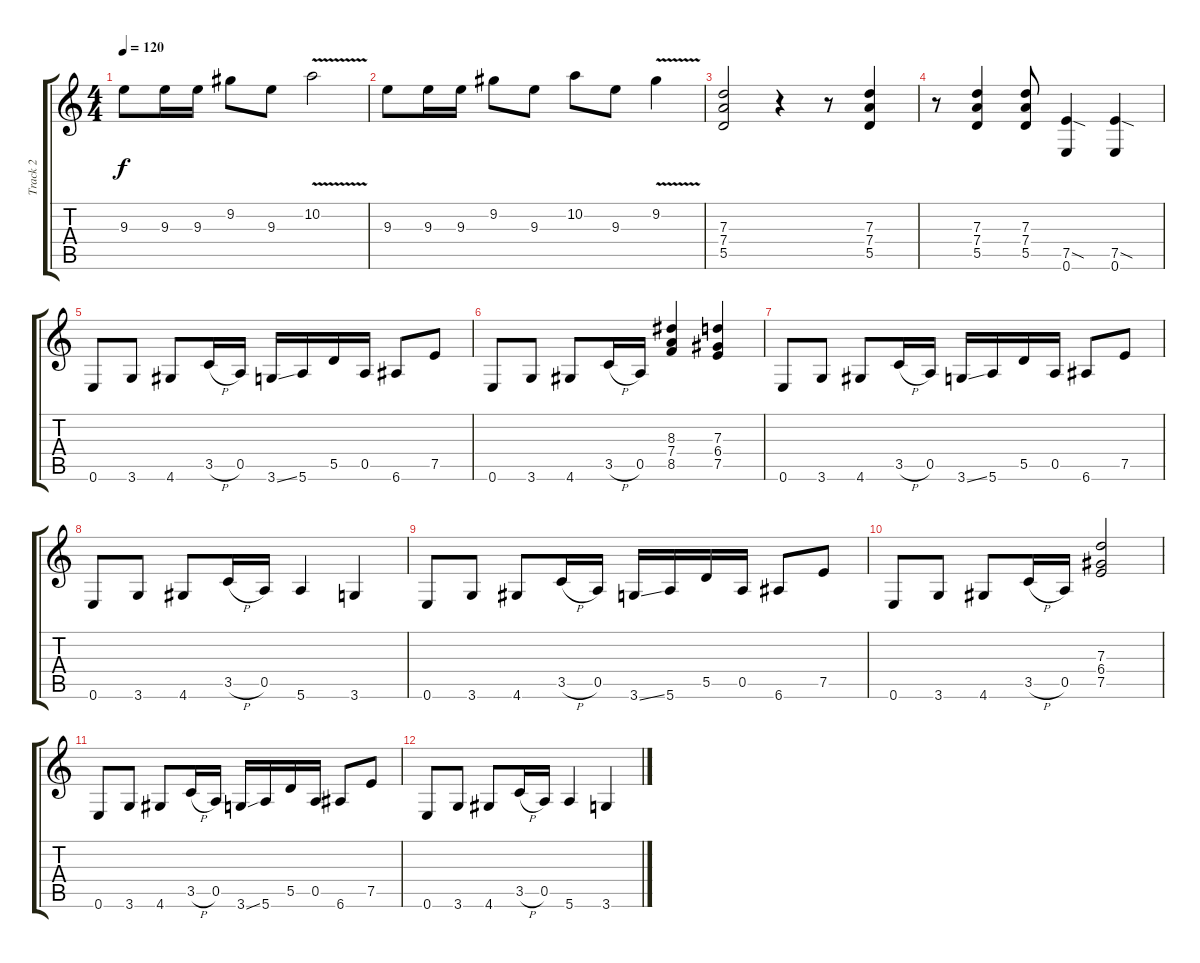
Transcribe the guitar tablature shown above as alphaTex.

\track ("Track 2" "Track 2") {instrument distortionguitar}
\staff {score tabs}
\tuning (E4 B3 G3 D3 A2 E2) {hide}
\ts (4 4)
\tempo 120
\clef g2
\ks c
9.3.8{dy f} 9.3.16 9.3.16 9.2.8 9.3.8 10.2{v}.2 |
9.3.8 9.3.16 9.3.16 9.2.8 9.3.8 10.2.8 9.3.8 9.2{v}.4 |
(7.3 7.4 5.5).2 r.4 r.8 (7.3 7.4 5.5).4 |
r.8 (7.3 7.4 5.5).4 (7.3 7.4 5.5).8 (7.5{sod} 0.6).4 (7.5{sod} 0.6).4 |
0.6.8 3.6.8 4.6.8 3.5{h}.16 0.5.16 3.6{ss}.16 5.6.16 5.5.16 0.5.16 6.6.8 7.5.8 |
0.6.8 3.6.8 4.6.8 3.5{h}.16 0.5.16 (8.3 7.4 8.5).4 (7.3 6.4 7.5).4 |
0.6.8 3.6.8 4.6.8 3.5{h}.16 0.5.16 3.6{ss}.16 5.6.16 5.5.16 0.5.16 6.6.8 7.5.8 |
0.6.8 3.6.8 4.6.8 3.5{h}.16 0.5.16 5.6.4 3.6.4 |
0.6.8 3.6.8 4.6.8 3.5{h}.16 0.5.16 3.6{ss}.16 5.6.16 5.5.16 0.5.16 6.6.8 7.5.8 |
0.6.8 3.6.8 4.6.8 3.5{h}.16 0.5.16 (7.3 6.4 7.5).2 |
0.6.8 3.6.8 4.6.8 3.5{h}.16 0.5.16 3.6{ss}.16 5.6.16 5.5.16 0.5.16 6.6.8 7.5.8 |
0.6.8 3.6.8 4.6.8 3.5{h}.16 0.5.16 5.6.4 3.6.4
